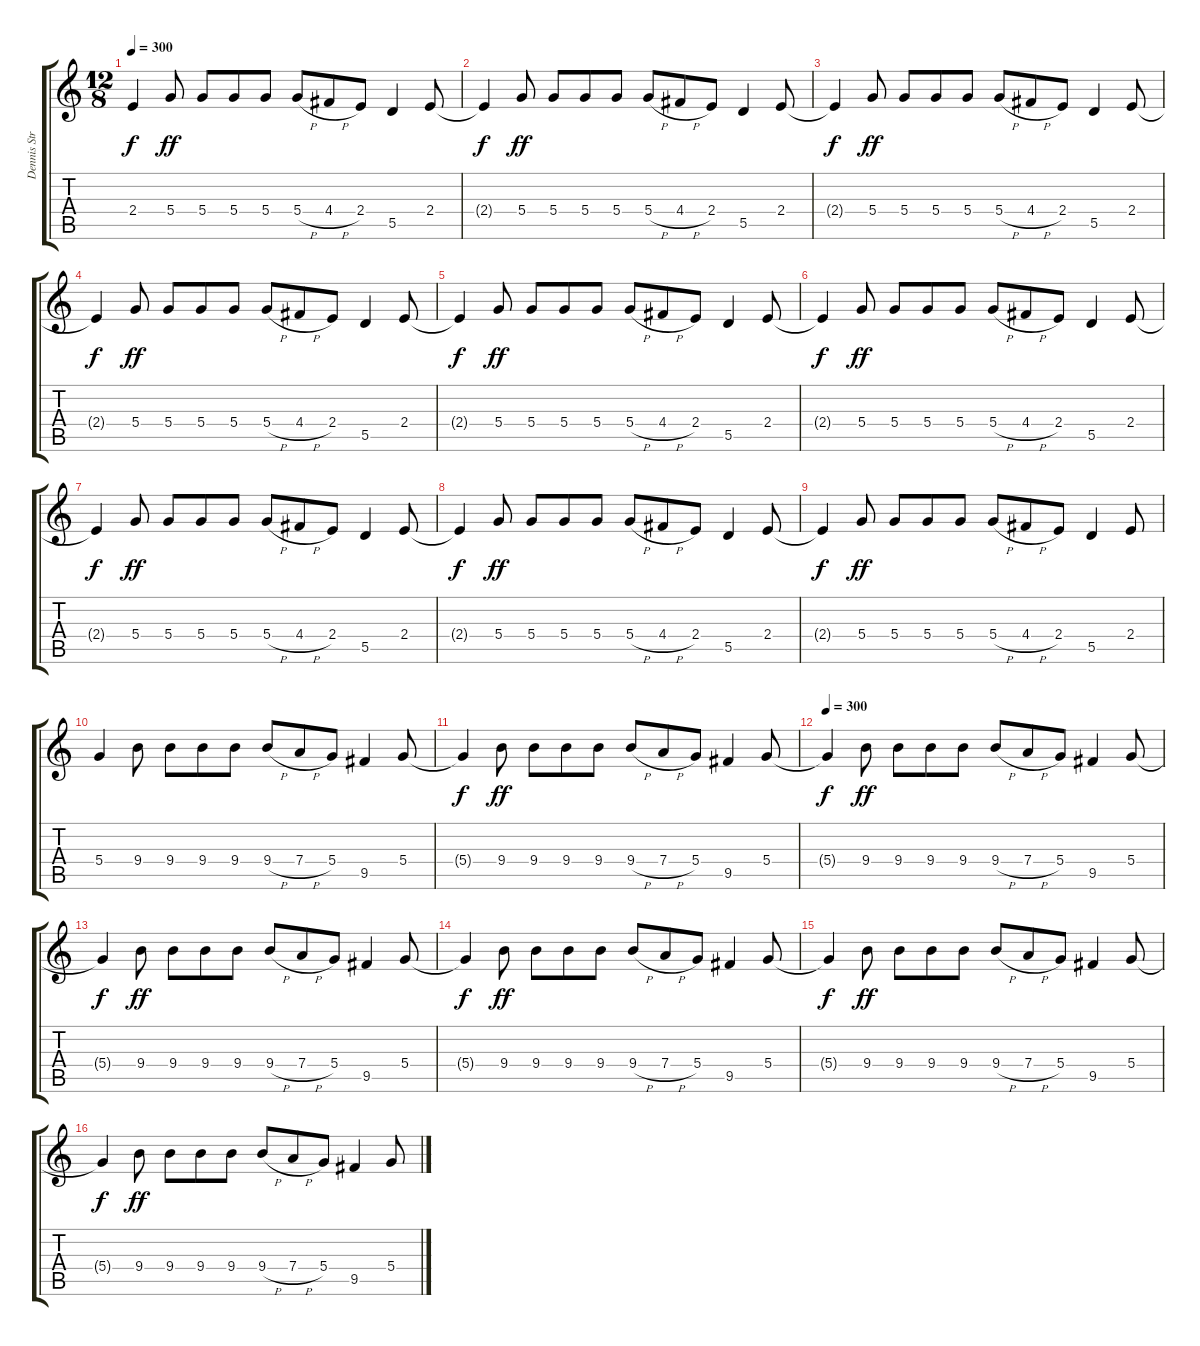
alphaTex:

\track ("Dennis Stratton" "Dennis Str") {instrument overdrivenguitar}
\staff {score tabs}
\tuning (E4 B3 G3 D3 A2 E2) {hide}
\ts (12 8)
\tempo 300
\clef g2
\ks c
2.4{t}.4{dy f} 5.4.8{dy ff} 5.4.8 5.4.8 5.4.8 5.4{h}.8 4.4{h}.8 2.4.8 5.5.4 2.4.8 |
2.4{t}.4{dy f} 5.4.8{dy ff} 5.4.8 5.4.8 5.4.8 5.4{h}.8 4.4{h}.8 2.4.8 5.5.4 2.4.8 |
2.4{t}.4{dy f} 5.4.8{dy ff} 5.4.8 5.4.8 5.4.8 5.4{h}.8 4.4{h}.8 2.4.8 5.5.4 2.4.8 |
2.4{t}.4{dy f} 5.4.8{dy ff} 5.4.8 5.4.8 5.4.8 5.4{h}.8 4.4{h}.8 2.4.8 5.5.4 2.4.8 |
2.4{t}.4{dy f} 5.4.8{dy ff} 5.4.8 5.4.8 5.4.8 5.4{h}.8 4.4{h}.8 2.4.8 5.5.4 2.4.8 |
2.4{t}.4{dy f} 5.4.8{dy ff} 5.4.8 5.4.8 5.4.8 5.4{h}.8 4.4{h}.8 2.4.8 5.5.4 2.4.8 |
2.4{t}.4{dy f} 5.4.8{dy ff} 5.4.8 5.4.8 5.4.8 5.4{h}.8 4.4{h}.8 2.4.8 5.5.4 2.4.8 |
2.4{t}.4{dy f} 5.4.8{dy ff} 5.4.8 5.4.8 5.4.8 5.4{h}.8 4.4{h}.8 2.4.8 5.5.4 2.4.8 |
2.4{t}.4{dy f} 5.4.8{dy ff} 5.4.8 5.4.8 5.4.8 5.4{h}.8 4.4{h}.8 2.4.8 5.5.4 2.4.8 |
5.4.4 9.4.8 9.4.8 9.4.8 9.4.8 9.4{h}.8 7.4{h}.8 5.4.8 9.5.4 5.4.8 |
5.4{t}.4{dy f} 9.4.8{dy ff} 9.4.8 9.4.8 9.4.8 9.4{h}.8 7.4{h}.8 5.4.8 9.5.4 5.4.8 |
\tempo 300
5.4{t}.4{dy f} 9.4.8{dy ff} 9.4.8 9.4.8 9.4.8 9.4{h}.8 7.4{h}.8 5.4.8 9.5.4 5.4.8 |
5.4{t}.4{dy f} 9.4.8{dy ff} 9.4.8 9.4.8 9.4.8 9.4{h}.8 7.4{h}.8 5.4.8 9.5.4 5.4.8 |
5.4{t}.4{dy f} 9.4.8{dy ff} 9.4.8 9.4.8 9.4.8 9.4{h}.8 7.4{h}.8 5.4.8 9.5.4 5.4.8 |
5.4{t}.4{dy f} 9.4.8{dy ff} 9.4.8 9.4.8 9.4.8 9.4{h}.8 7.4{h}.8 5.4.8 9.5.4 5.4.8 |
5.4{t}.4{dy f} 9.4.8{dy ff} 9.4.8 9.4.8 9.4.8 9.4{h}.8 7.4{h}.8 5.4.8 9.5.4 5.4.8
